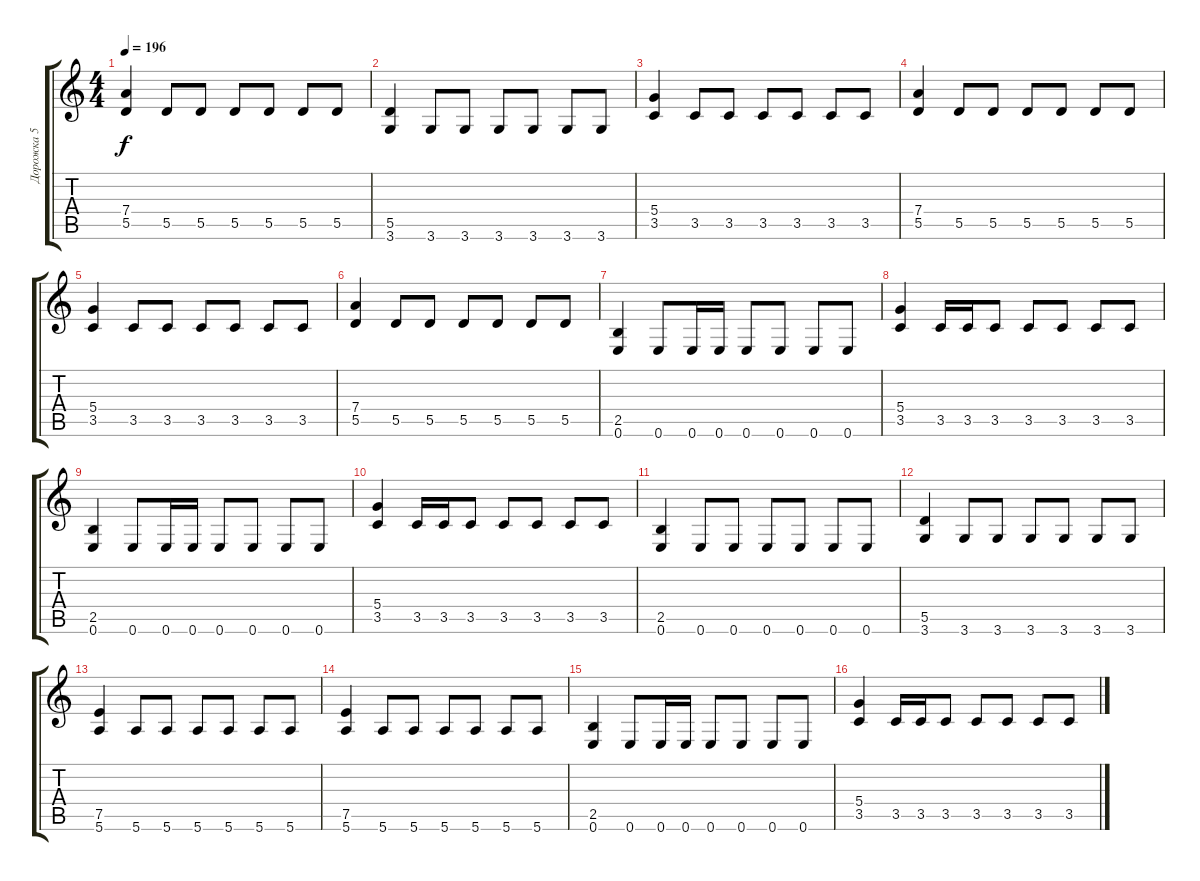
\track ("Дорожка 5" "Дорожка 5") {instrument overdrivenguitar}
\staff {score tabs}
\tuning (E4 B3 G3 D3 A2 E2) {hide}
\ts (4 4)
\tempo 196
\clef g2
\ks c
(7.4 5.5).4{dy f} 5.5.8 5.5.8 5.5.8 5.5.8 5.5.8 5.5.8 |
(5.5 3.6).4 3.6.8 3.6.8 3.6.8 3.6.8 3.6.8 3.6.8 |
(5.4 3.5).4 3.5.8 3.5.8 3.5.8 3.5.8 3.5.8 3.5.8 |
(7.4 5.5).4 5.5.8 5.5.8 5.5.8 5.5.8 5.5.8 5.5.8 |
(5.4 3.5).4 3.5.8 3.5.8 3.5.8 3.5.8 3.5.8 3.5.8 |
(7.4 5.5).4 5.5.8 5.5.8 5.5.8 5.5.8 5.5.8 5.5.8 |
(2.5 0.6).4 0.6.8 0.6.16 0.6.16 0.6.8 0.6.8 0.6.8 0.6.8 |
(5.4 3.5).4 3.5.16 3.5.16 3.5.8 3.5.8 3.5.8 3.5.8 3.5.8 |
(2.5 0.6).4 0.6.8 0.6.16 0.6.16 0.6.8 0.6.8 0.6.8 0.6.8 |
(5.4 3.5).4 3.5.16 3.5.16 3.5.8 3.5.8 3.5.8 3.5.8 3.5.8 |
(2.5 0.6).4 0.6.8 0.6.8 0.6.8 0.6.8 0.6.8 0.6.8 |
(5.5 3.6).4 3.6.8 3.6.8 3.6.8 3.6.8 3.6.8 3.6.8 |
(7.5 5.6).4 5.6.8 5.6.8 5.6.8 5.6.8 5.6.8 5.6.8 |
(7.5 5.6).4 5.6.8 5.6.8 5.6.8 5.6.8 5.6.8 5.6.8 |
(2.5 0.6).4 0.6.8 0.6.16 0.6.16 0.6.8 0.6.8 0.6.8 0.6.8 |
(5.4 3.5).4 3.5.16 3.5.16 3.5.8 3.5.8 3.5.8 3.5.8 3.5.8
